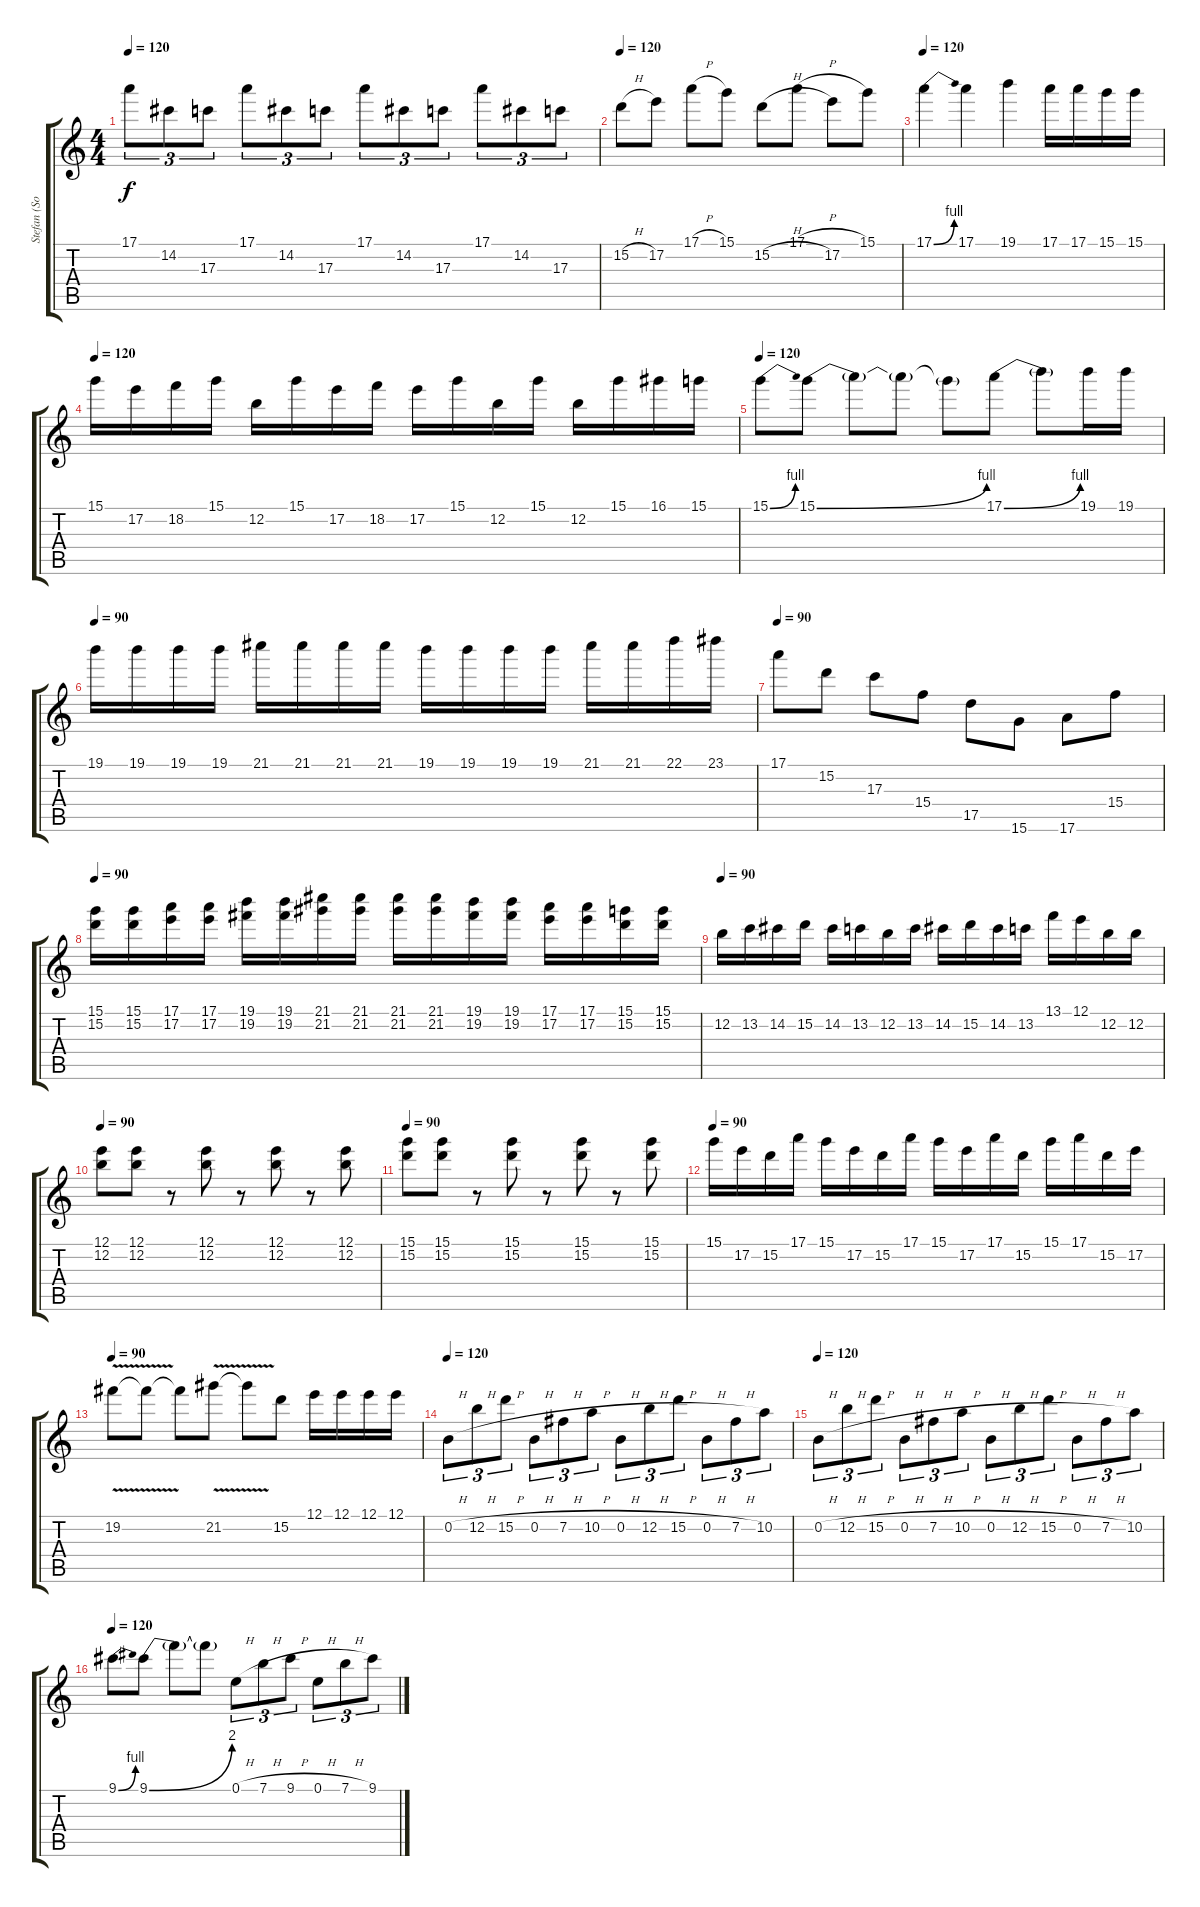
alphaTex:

\track ("Stefan (Solo)" "Stefan (So") {instrument distortionguitar}
\staff {score tabs}
\tuning (E4 B3 G3 D3 A2 E2) {hide}
\ts (4 4)
\tempo 120
\clef g2
\ks c
17.1.8{tu (3 2) dy f} 14.2.8{tu (3 2)} 17.3.8{tu (3 2)} 17.1.8{tu (3 2)} 14.2.8{tu (3 2)} 17.3.8{tu (3 2)} 17.1.8{tu (3 2)} 14.2.8{tu (3 2)} 17.3.8{tu (3 2)} 17.1.8{tu (3 2)} 14.2.8{tu (3 2)} 17.3.8{tu (3 2)} |
\tempo 120
15.2{h}.8 17.2.8 17.1{h}.8 15.1.8 15.2{h}.8 17.1{h}.8 17.2.8 15.1.8 |
\tempo 120
17.1{be (bend 0 0 60 4)}.4 17.1.4 19.1.4 17.1.16 17.1.16 15.1.16 15.1.16 |
\tempo 120
15.1.16 17.2.16 18.2.16 15.1.16 12.2.16 15.1.16 17.2.16 18.2.16 17.2.16 15.1.16 12.2.16 15.1.16 12.2.16 15.1.16 16.1.16 15.1.16 |
\tempo 120
15.1{be (bend 0 0 60 4)}.8 15.1{be (bend 0 0 60 4)}.8 15.1{t}.8 15.1{t}.8 15.1{t}.8 17.1{be (bend 0 0 60 4)}.8 17.1{t}.8 19.1.16 19.1.16 |
\tempo 90
19.1.16 19.1.16 19.1.16 19.1.16 21.1.16 21.1.16 21.1.16 21.1.16 19.1.16 19.1.16 19.1.16 19.1.16 21.1.16 21.1.16 22.1.16 23.1.16 |
\tempo 90
17.1.8 15.2.8 17.3.8 15.4.8 17.5.8 15.6.8 17.6.8 15.4.8 |
\tempo 90
(15.1 15.2).16 (15.1 15.2).16 (17.1 17.2).16 (17.1 17.2).16 (19.1 19.2).16 (19.1 19.2).16 (21.1 21.2).16 (21.1 21.2).16 (21.1 21.2).16 (21.1 21.2).16 (19.1 19.2).16 (19.1 19.2).16 (17.1 17.2).16 (17.1 17.2).16 (15.1 15.2).16 (15.1 15.2).16 |
\tempo 90
12.2.16 13.2.16 14.2.16 15.2.16 14.2.16 13.2.16 12.2.16 13.2.16 14.2.16 15.2.16 14.2.16 13.2.16 13.1.16 12.1.16 12.2.16 12.2.16 |
\tempo 90
(12.1 12.2).8 (12.1 12.2).8 r.8 (12.1 12.2).8 r.8 (12.1 12.2).8 r.8 (12.1 12.2).8 |
\tempo 90
(15.1 15.2).8 (15.1 15.2).8 r.8 (15.1 15.2).8 r.8 (15.1 15.2).8 r.8 (15.1 15.2).8 |
\tempo 90
15.1.16 17.2.16 15.2.16 17.1.16 15.1.16 17.2.16 15.2.16 17.1.16 15.1.16 17.2.16 17.1.16 15.2.16 15.1.16 17.1.16 15.2.16 17.2.16 |
\tempo 90
19.2{v}.8 19.2{t}.8 19.2{t}.8 21.2{v}.8 21.2{t}.8 15.2.8 12.1.16 12.1.16 12.1.16 12.1.16 |
\tempo 120
0.2{h}.8{tu (3 2)} 12.2{h}.8{tu (3 2)} 15.2{h}.8{tu (3 2)} 0.2{h}.8{tu (3 2)} 7.2{h}.8{tu (3 2)} 10.2{h}.8{tu (3 2)} 0.2{h}.8{tu (3 2)} 12.2{h}.8{tu (3 2)} 15.2{h}.8{tu (3 2)} 0.2{h}.8{tu (3 2)} 7.2{h}.8{tu (3 2)} 10.2.8{tu (3 2)} |
\tempo 120
0.2{h}.8{tu (3 2)} 12.2{h}.8{tu (3 2)} 15.2{h}.8{tu (3 2)} 0.2{h}.8{tu (3 2)} 7.2{h}.8{tu (3 2)} 10.2{h}.8{tu (3 2)} 0.2{h}.8{tu (3 2)} 12.2{h}.8{tu (3 2)} 15.2{h}.8{tu (3 2)} 0.2{h}.8{tu (3 2)} 7.2{h}.8{tu (3 2)} 10.2.8{tu (3 2)} |
\tempo 120
9.1{be (bend 0 0 60 4)}.8 9.1{be (bend 0 0 60 8)}.8 9.1{t}.8 9.1{t}.8 0.1{h}.8{tu (3 2)} 7.1{h}.8{tu (3 2)} 9.1{h}.8{tu (3 2)} 0.1{h}.8{tu (3 2)} 7.1{h}.8{tu (3 2)} 9.1.8{tu (3 2)}
